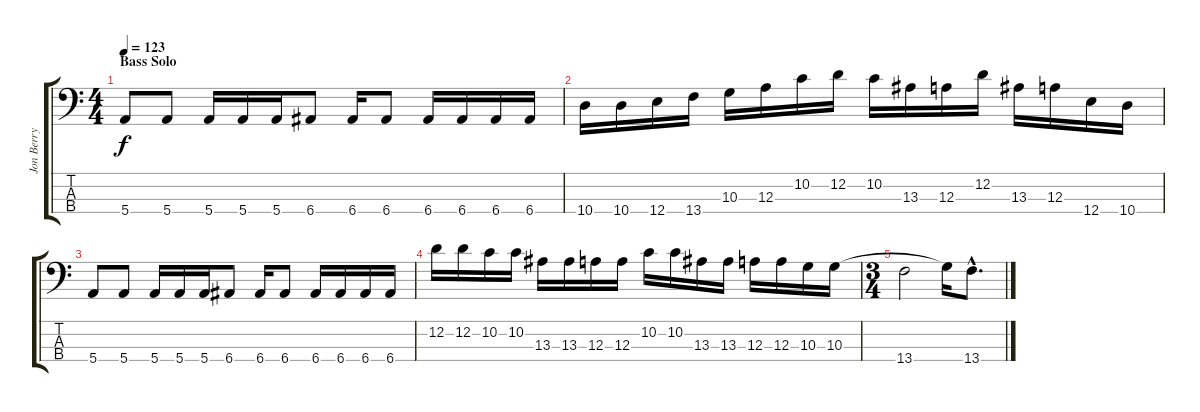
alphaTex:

\track ("Jon Berry Bass" "Jon Berry ") {instrument electricbasspick}
\staff {score tabs}
\tuning (G2 D2 A1 E1) {hide}
\ts (4 4)
\section ("" "Bass Solo")
\tempo 123
\clef f4
\ks c
5.4.8{dy f} 5.4.8 5.4.16 5.4.16 5.4.16 6.4.8 6.4.16 6.4.8 6.4.16 6.4.16 6.4.16 6.4.16 |
10.4.16 10.4.16 12.4.16 13.4.16 10.3.16 12.3.16 10.2.16 12.2.16 10.2.16 13.3.16 12.3.16 12.2.16 13.3.16 12.3.16 12.4.16 10.4.16 |
5.4.8 5.4.8 5.4.16 5.4.16 5.4.16 6.4.8 6.4.16 6.4.8 6.4.16 6.4.16 6.4.16 6.4.16 |
12.2.16 12.2.16 10.2.16 10.2.16 13.3.16 13.3.16 12.3.16 12.3.16 10.2.16 10.2.16 13.3.16 13.3.16 12.3.16 12.3.16 10.3.16 10.3.16 |
\ts (3 4)
13.4.2 10.3{t}.16 13.4{hac}.8{d}
